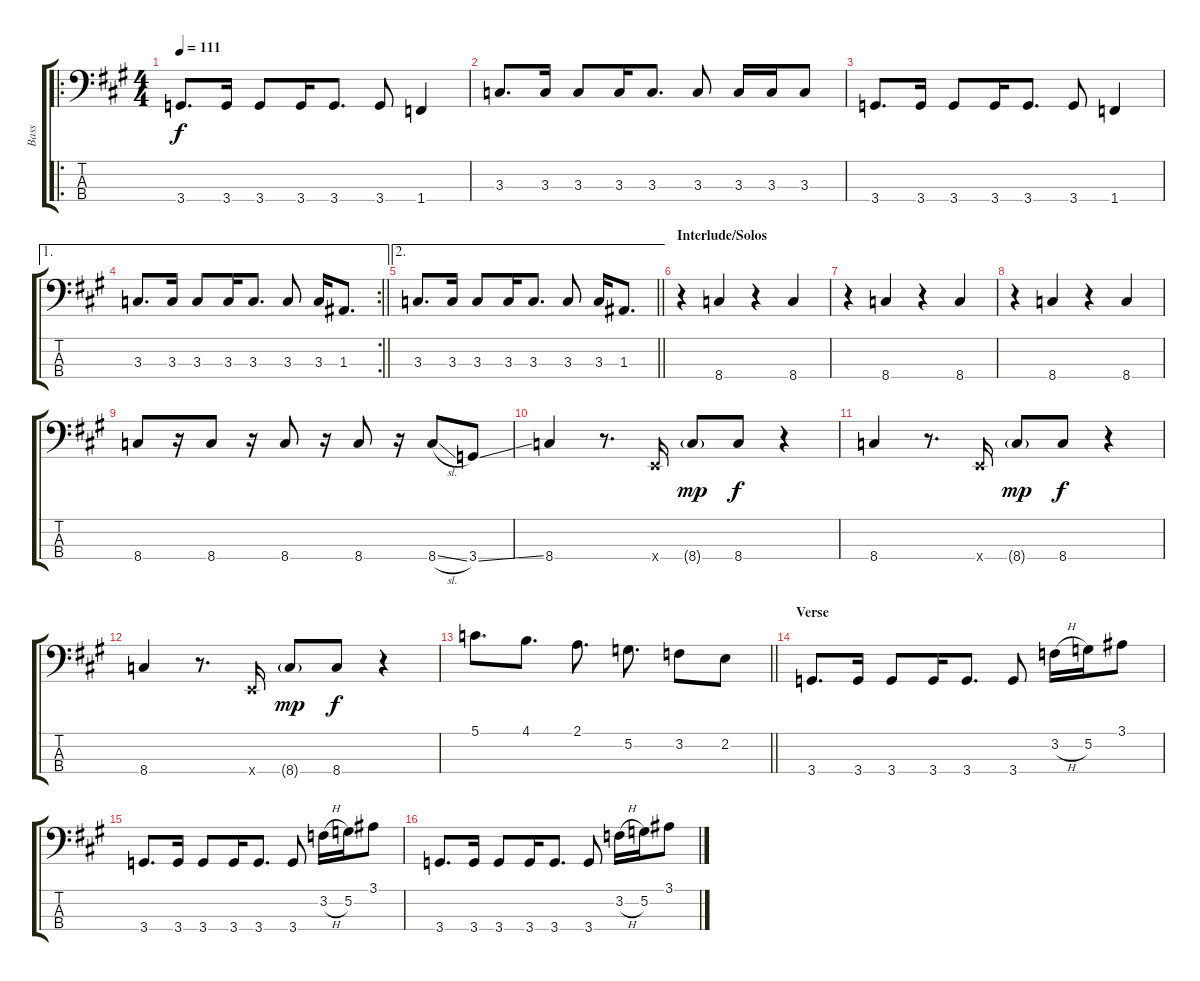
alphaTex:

\track ("Bass" "Bass") {instrument electricbasspick}
\staff {score tabs}
\tuning (G2 D2 A1 E1) {hide}
\ro
\ts (4 4)
\tempo 111
\clef f4
\ks a
3.4.8{d dy f} 3.4.16 3.4.8 3.4.16 3.4.8{d} 3.4.8 1.4.4 |
3.3.8{d} 3.3.16 3.3.8 3.3.16 3.3.8{d} 3.3.8 3.3.16 3.3.16 3.3.8 |
3.4.8{d} 3.4.16 3.4.8 3.4.16 3.4.8{d} 3.4.8 1.4.4 |
\ae 1
\rc 2
\barLineRight lightlight
3.3.8{d} 3.3.16 3.3.8 3.3.16 3.3.8{d} 3.3.8 3.3.16 1.3.8{d} |
\ae 2
\barLineRight lightlight
3.3.8{d} 3.3.16 3.3.8 3.3.16 3.3.8{d} 3.3.8 3.3.16 1.3.8{d} |
\section ("" "Interlude/Solos")
r.4 8.4.4 r.4 8.4.4 |
r.4 8.4.4 r.4 8.4.4 |
r.4 8.4.4 r.4 8.4.4 |
8.4.8 r.16 8.4.8 r.16 8.4.8 r.16 8.4.8 r.16 8.4{sl}.8 3.4{ss}.8 |
8.4.4 r.8{d} 0.4{x}.16 8.4{g}.8{dy mp} 8.4.8{dy f} r.4 |
8.4.4 r.8{d} 0.4{x}.16 8.4{g}.8{dy mp} 8.4.8{dy f} r.4 |
8.4.4 r.8{d} 0.4{x}.16 8.4{g}.8{dy mp} 8.4.8{dy f} r.4 |
\barLineRight lightlight
5.1.8{d} 4.1.8{d} 2.1.8{d} 5.2.8{d} 3.2.8 2.2.8 |
\section ("" "Verse")
3.4.8{d} 3.4.16 3.4.8 3.4.16 3.4.8{d} 3.4.8 3.2{h}.16 5.2.16 3.1.8 |
3.4.8{d} 3.4.16 3.4.8 3.4.16 3.4.8{d} 3.4.8 3.2{h}.16 5.2.16 3.1.8 |
3.4.8{d} 3.4.16 3.4.8 3.4.16 3.4.8{d} 3.4.8 3.2{h}.16 5.2.16 3.1.8
